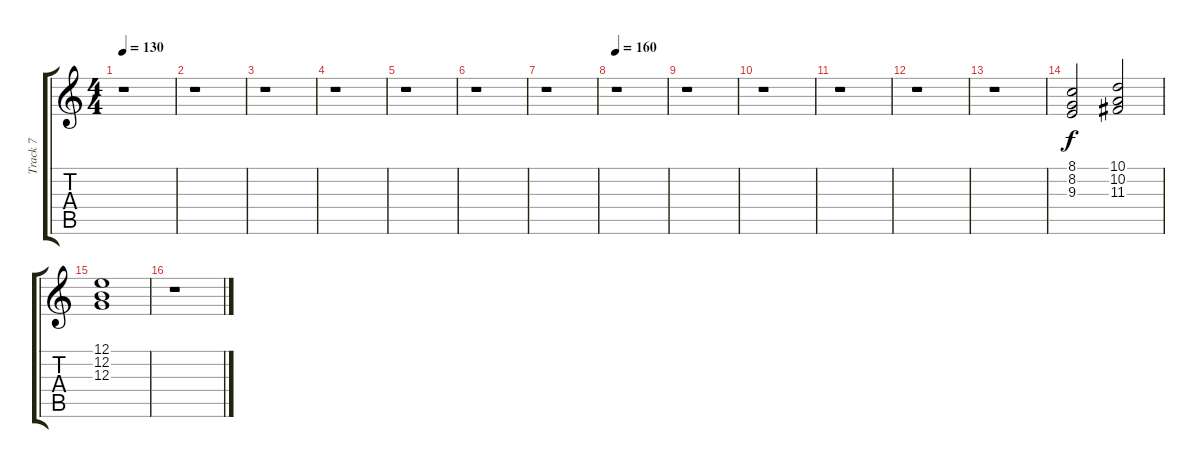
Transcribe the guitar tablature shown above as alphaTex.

\track ("Track 7" "Track 7") {instrument choiraahs}
\staff {score tabs}
\tuning (E4 B3 G3 D3 A2 E2) {hide}
\ts (4 4)
\tempo 130
\clef g2
\ks c
r.1{dy f} |
r.1 |
r.1 |
r.1 |
r.1 |
r.1 |
r.1 |
\tempo 160
r.1 |
r.1 |
r.1 |
r.1 |
r.1 |
r.1 |
(8.1 8.2 9.3).2 (10.1 10.2 11.3).2 |
(12.1 12.2 12.3).1 |
r.1
